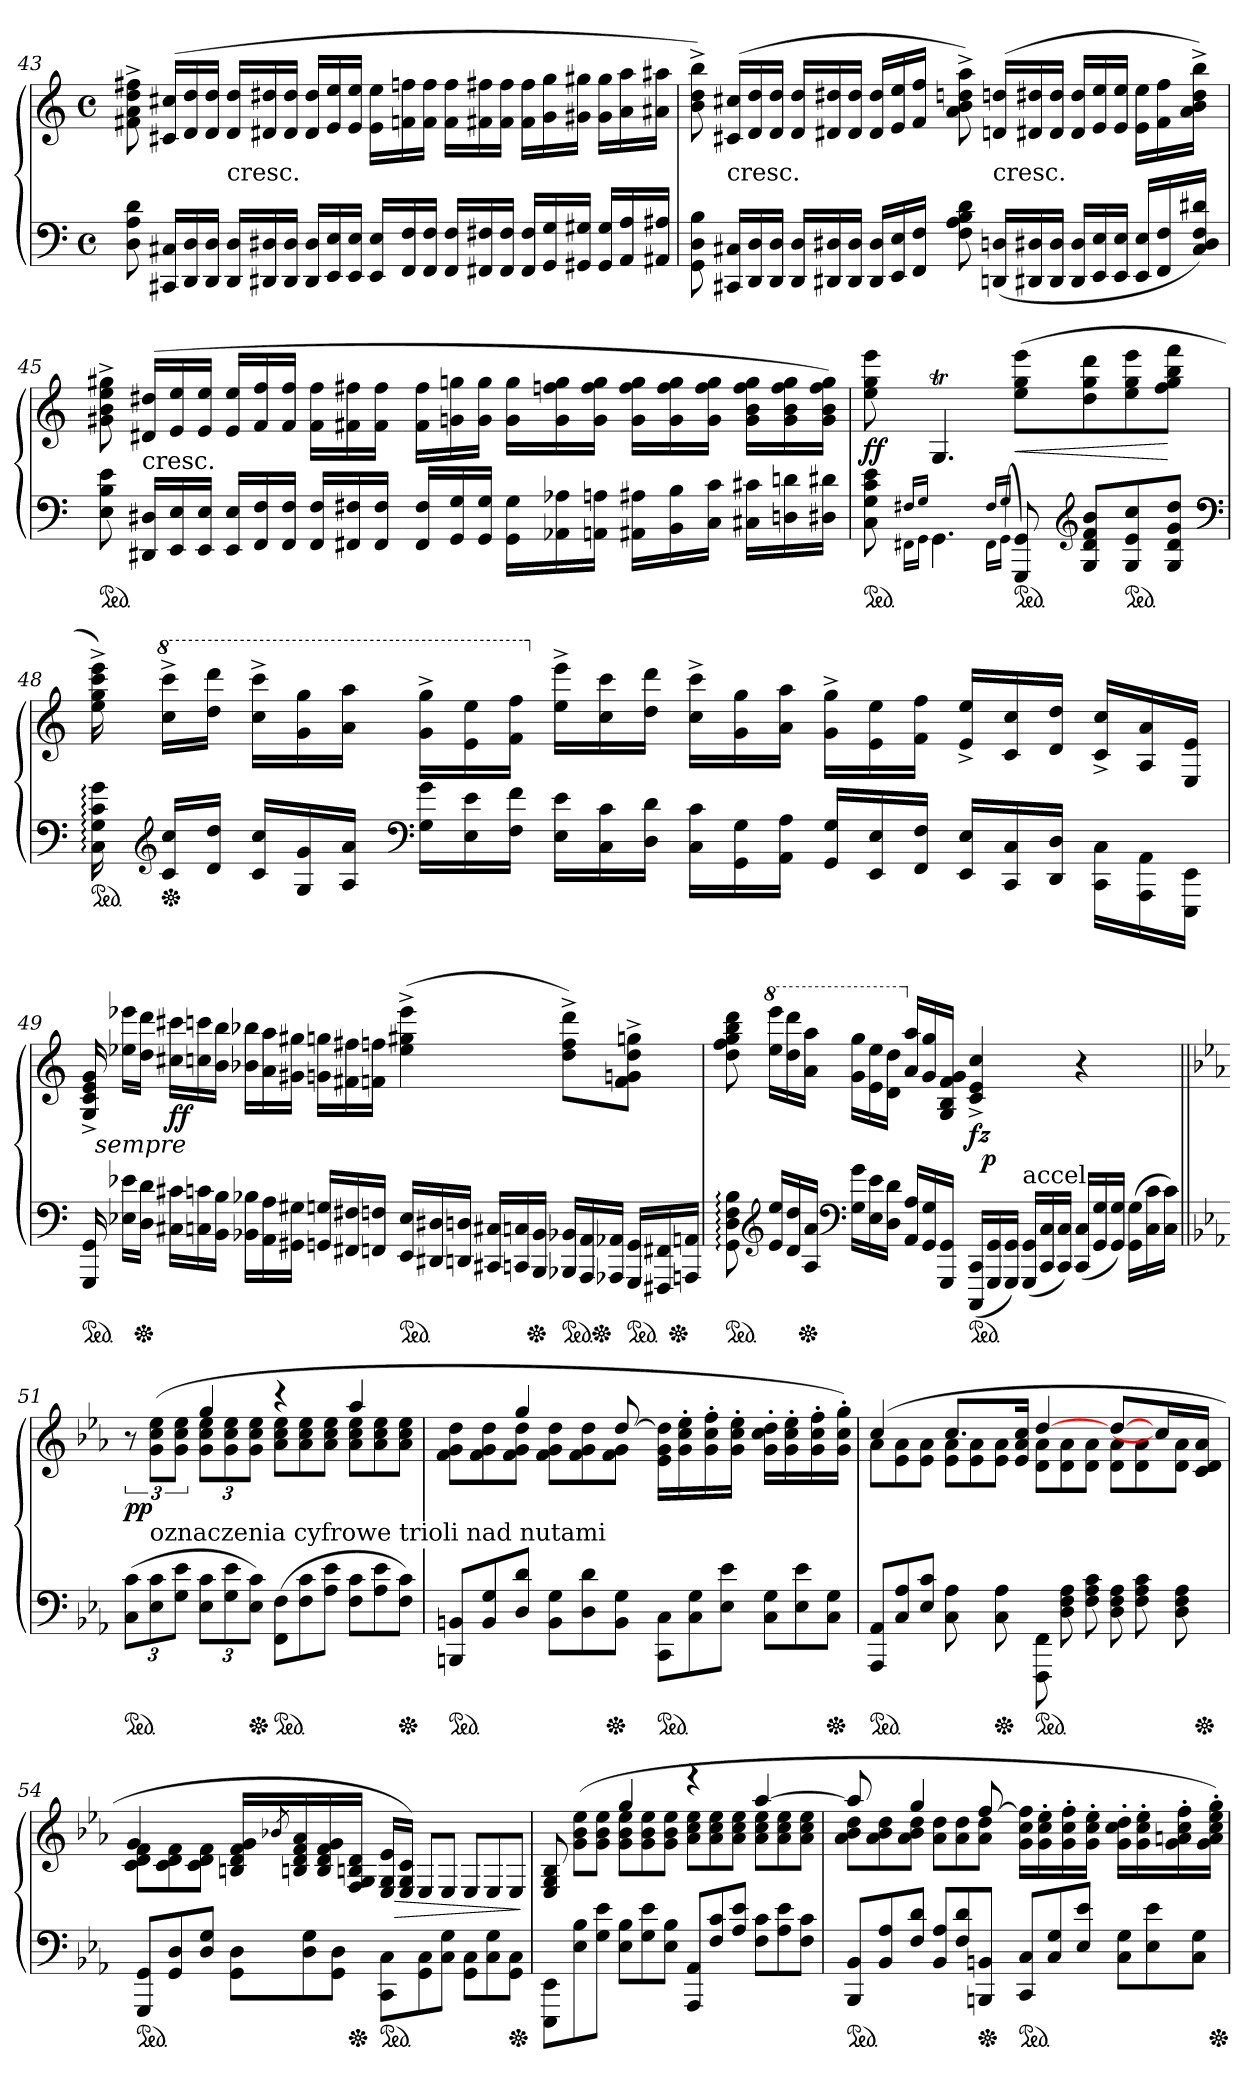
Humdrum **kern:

**kern	**kern	**dynam
*part1	*part1	*part1
*staff2	*staff1	*staff1/2
*clefF4	*clefG2	*
*k[]	*k[]	*
*M4/4	*M4/4	*
*met(c)	*met(c)	*
=43	=43	=43
8D 8A 8d	8f#X^< 8a^< 8dd^< 8ff#X^<	.
*Xtuplet	*Xtuplet	*
24CC#X/ 24C#X/LL	(>24c#X/ 24cc#X/LL	.
24DD 24D	24d 24dd	.
24DD 24DJJ	24d 24ddJJ	.
!	!LO:TX:c:t=cresc.	!
24DD/ 24D/LL	24d/ 24dd/LL	.
24DD#X 24D#X	24d#X 24dd#X	.
24DD# 24D#JJ	24d# 24dd#JJ	.
24DD#/ 24D#/LL	24d#/ 24dd#/LL	.
24EE 24E	24e 24ee	.
24EE 24EJJ	24e 24eeJJ	.
24EE/ 24E/LL	24e 24eeLL	.
24FF 24F	24fn 24ffn	.
24FF 24FJJ	24f 24ffJJ	.
24FF/ 24F/LL	24f 24ffLL	.
24FF#X 24F#X	24f#X 24ff#X	.
24FF# 24F#JJ	24f# 24ff#JJ	.
24FF#/ 24F#/LL	24f# 24ff#LL	.
24GG 24G	24g 24gg	.
24GG#X 24G#XJJ	24g#X 24gg#XJJ	.
24GG#/ 24G#/LL	24g# 24gg#LL	.
24AA 24A	24a 24aa	.
24AA#X 24A#XJJ	24a#X 24aa#XJJ	.
=44	=44	=44
8GG 8D 8B	8b^< 8dd^< 8bb^<)	.
!	!LO:TX:c:t=cresc.	!
24CC#X 24C#XLL	(24c#X/ 24cc#X/LL	.
24DD 24D	24d 24dd	.
24DD 24DJJ	24d 24ddJJ	.
24DD 24DLL	24d/ 24dd/LL	.
24DD#X 24D#X	24d#X 24dd#X	.
24DD# 24D#JJ	24d# 24dd#JJ	.
24DD# 24D#LL	24d#/ 24dd#/LL	.
24EE 24E	24e 24ee	.
24FF 24FJJ	24f 24ffJJ	.
8F 8A 8B 8d	8a^< 8b^< 8ddn^< 8aa^<)	.
!	!LO:TX:c:t=cresc.	!
(<24DDn 24DnLL	(>24dn/ 24ddn/LL	.
24DD#X 24D#X	24d#X 24dd#X	.
24DD# 24D#JJ	24d# 24dd#JJ	.
24DD# 24D#LL	24d#/ 24dd#/LL	.
24EE 24E	24e 24ee	.
24EE 24EJJ	24e 24eeJJ	.
24EE/ 24E/LL	24e 24eeLL	.
24FF 24F	24f 24ff	.
24C# 24D# 24F 24d#XJJ)	24a^< 24b^< 24dd#^< 24bb^<JJ)	.
=45	=45	=45
*ped	*	*
8E 8B 8e	8g#X^< 8b^< 8ee^< 8gg#X^<	.
!	!LO:TX:c:t=cresc.	!
16DD#X/ 16D#X/LL	(>16d#X/ 16dd#X/LL	.
16EE 16E	16e 16ee	.
16EE 16EJJ	16e 16eeJJ	.
16EE/ 16E/LL	16e/ 16ee/LL	.
16FF 16F	16f 16ff	.
16FF 16FJJ	16f 16ffJJ	.
16FF/ 16F/LL	16f 16ffLL	.
16FF#X 16F#X	16f#X 16ff#X	.
16FF# 16F#JJ	16f# 16ff#JJ	.
=46-	=46-	=46-
16FF#/ 16F#/LL	16f# 16ff#LL	.
16GG 16G	16gn 16ggn	.
16GG 16GJJ	16g 16ggJJ	.
16GG 16GLL	16g 16ggLL	.
16AA-X 16A-X	16g 16ffn 16gg	.
16AAn 16AnJJ	16g 16ff 16ggJJ	.
16AA#X 16A#XLL	16g 16ff 16ggLL	.
16BB 16B	16g 16ff 16gg	.
16C 16cJJ	16g 16ff 16ggJJ	.
16C#X 16c#XLL	16g 16b 16ff 16ggLL	.
16Dn 16dn	16g 16b 16ff 16gg	.
16D#X 16d#XJJ	16g 16b 16ff 16ggJJ)	.
=47	=47	=47
*^	*	*
*ped	*	*	*
8C 8G 8c 8e	8ryy	8ee 8gg 8eee	ff
16qFF#X\LL	16qF#X/LL	.	.
16qGG\JJ	16qG/JJ	.	.
4.GG\	4.ryy	4.GT/	.
16qFF#\LL	16qF#/LL	.	.
(>16qGG\JJ	16qG/JJ	.	.
!LO:TX:a:i:t=ritenuto	!	!	!
*ped	*	*	*
8GGG 8GG)	2ryy	(8ee 8gg 8eeeL	<
*clefG2	*	*	*
8G 8d 8f 8bL	.	8dd 8gg 8ddd	.
*ped	*	*	*
8G 8e 8cc	.	8ee 8gg 8eee	.
8G 8d 8g 8ddJ	.	8ff 8gg 8bb 8fffJ	[
*v	*v	*	*
*clefF4	*	*
=48	=48	=48
*ped	*	*
24C: 24G: 24c: 24g:	24ee^< 24gg^< 24ccc^< 24eee^<)	.
*clefG2	*	*
*	*8va	*
*Xped	*	*
24c/ 24cc/LL	24ccc^< 24cccc^<LL	.
24d/ 24dd/JJ	24ddd 24ddddJJ	.
24c/ 24cc/LL	24ccc^< 24cccc^<LL	.
24G/ 24g/	24gg 24ggg	.
24A/ 24a/JJ	24aa 24aaaJJ	.
*clefF4	*	*
24G 24gLL	24gg^< 24ggg^<LL	.
24E 24e	24ee 24eee	.
24F 24fJJ	24ff 24fffJJ	.
*	*X8va	*
24E 24eLL	24ee^< 24eee^<LL	.
24C 24c	24cc 24ccc	.
24D 24dJJ	24dd 24dddJJ	.
24C 24cLL	24cc^< 24ccc^<LL	.
24GG 24G	24g 24gg	.
24AA 24AJJ	24a 24aaJJ	.
24GG/ 24G/LL	24g^< 24gg^<LL	.
24EE 24E	24e 24ee	.
24FF 24FJJ	24f 24ffJJ	.
24EE/ 24E/LL	24e^< 24ee^<LL	.
24CC 24C	24c 24cc	.
24DD 24DJJ	24d 24ddJJ	.
24CC\ 24C\LL	24c^< 24cc^<LL	.
24AAA\ 24AA\	24A/ 24a/	.
24EEE\ 24EE\JJ	24E/ 24e/JJ	.
=49	=49	=49
*ped	*	*
24GGG/ 24GG/	24G^< 24c^< 24e^< 24g^<	.
!LO:TX:a:i:t=sempre	!	!
24E-X 24e-XLL	24ee-X 24eee-XLL	.
*Xped	*	*
24D 24dJJ	24dd 24dddJJ	.
24C#X 24c#XLL	24cc#X 24ccc#XLL	ff
24Cn 24cn	24ccn 24cccn	.
24BB 24BJJ	24b 24bbJJ	.
24BB-X 24B-XLL	24b-X 24bb-XLL	.
24AA 24A	24a 24aa	.
24GG#X 24G#XJJ	24g#X 24gg#XJJ	.
24GGn/ 24Gn/LL	24gn 24ggnLL	.
24FF#X 24F#X	24f#X 24ff#X	.
24FFn 24FnJJ	24fn 24ffnJJ	.
*ped	*	*
24EE 24E-LL	(>4ee-^< 4gg#X^< 4eee-^<	.
24DD#X 24D#X	.	.
24DDn 24DnJJ	.	.
24CC#X 24C#XLL	.	.
24CCn 24Cn	.	.
*Xped	*	*
24BBB 24BB-JJ	.	.
*ped	*	*
24BBB-X 24BB-XLL	8dd^< 8ff^< 8ddd^<L)	.
24AAA 24AA	.	.
*Xped	*	*
24AAA-X 24AA-XJJ	.	.
*ped	*	*
24GGG 24GGLL	8f^< 8gn^< 8dd^< 8ggn^<J	.
24FFF#X 24FF#X	.	.
*Xped	*	*
24AAAn 24AAnJJ	.	.
=50	=50	=50
*	*^	*
*ped	*	*	*
8GG: 8D: 8F: 8B:	8dd 8ff 8gg 8bb 8ddd	3ryy	.
*clefG2	*	*	*
*	*8va	*	*
24e/ 24ee/LL	24eee 24eeeeLL	.	.
24d 24dd	24ddd 24dddd	.	.
*Xped	*	*	*
24A 24aJJ	24aa\ 24aaa\JJ	.	.
*clefF4	*	*	*
24G\ 24g\LL	24gg\ 24ggg\LL	.	.
24E 24e	24ee 24eee	.	.
24D 24dJJ	24dd 24dddJJ	6ryy	.
*	*X8va	*	*
24AA/ 24A/LL	24a/ 24aa/LL	.	.
24GG 24G	24g 24gg	.	.
24GGG 24GGJJ	24G 24B 24f 24gJJ	.	.
!	!	!	!LO:DY:b
*ped	*	*	*
(24CCC/ 24CC/LL	4c^< 4e^< 4cc^<	24ryy	fz
!	!	!	!LO:DY:b
24GGG 24GG	.	3ryy	p
24GGG 24GGJJ)	.	.	.
!LO:TX:a:t=accel.	!	!	!
(24GGG/ 24GG/LL	.	.	.
24CC 24C	.	.	.
24CC 24CJJ)	.	.	.
(24CC/ 24C/LL	4r	.	.
24GG 24G	.	.	.
24GG 24GJJ)	.	.	.
(24GG\ 24G\LL	.	12.ryy	.
24C 24c	.	.	.
24C 24cJJ)	.	.	.
=51||	=51||	=51||	=51||
*k[b-e-a-]	*k[b-e-a-]	*	*
*tuplet	*	*tuplet	*
*ped	*	*	*
(>12C 12cL	4ryy	12r	pp
!LO:TX:a:t=oznaczenia cyfrowe trioli nad nutami	!	!	!
12E- 12c	.	(>12g 12cc 12ee-L	.
12G 12e-J	.	12g 12cc 12ee-J	.
12E- 12cL	4gg	12g 12cc 12ee-L	.
12G 12e-	.	12g 12cc 12ee-	.
*Xped	*	*	*
12E- 12cJ)	.	12g 12cc 12ee-J	.
*Xtuplet	*	*Xtuplet	*
*ped	*	*	*
(>12FF 12FL	4rccc	12a- 12cc 12ee-L	.
12F 12c	.	12a- 12cc 12ee-	.
12A- 12e-J	.	12a- 12cc 12ee-J	.
12F 12cL	4aa-	12a- 12cc 12ee-L	.
12A- 12e-	.	12a- 12cc 12ee-	.
*Xped	*	*	*
12F 12cJ)	.	12a- 12cc 12ee-J	.
=52	=52	=52	=52
*ped	*	*	*
12BBBn/ 12BBn/L	6rcccyy	12f 12g 12ddL	.
12BB/ 12G/	.	12f 12g 12dd	.
12D/ 12d/J	6gg	12f 12g 12ddJ	.
12BB 12GL	.	12f 12g 12ddL	.
12D 12d	12raayy	12f 12g 12dd	.
*Xped	*	*	*
12BB 12GJ	[12dd	12f 12gJ	.
*ped	*	*	*
12CC 12CL	16e-\ 16g\ 16dd]\LL	2ryy	.
.	16g'> 16cc'> 16ee-'>	.	.
12C 12G	.	.	.
.	16g'> 16cc'> 16ff'>	.	.
12E- 12e-J	.	.	.
.	16g'> 16cc'> 16ee-'>JJ	.	.
12C 12GL	16g'>\ 16cc'>\ 16dd'>\LL	.	.
.	16g'> 16cc'> 16ee-'>	.	.
12E- 12e-	.	.	.
.	16g'> 16cc'> 16ff'>	.	.
*Xped	*	*	*
12C 12GJ	.	.	.
.	16g'> 16cc'> 16gg'>JJ)	.	.
=53	=53	=53	=53
*ped	*	*	*
12AAA-/ 12AA-/L	(>4cc	12a-L	.
12C/ 12A-/	.	12e- 12a-	.
12E-/ 12c/J	.	12e- 12a-J	.
12C\ 12A-\L	8.ccL	12e- 12a-L	.
12ryy	.	12e- 12a-	.
*Xped	*	*	*
12C 12A-	.	12e- 12a-J	.
.	16e- 16a- 16ccJk	.	.
*ped	*	*	*
12FFF\ 12FF\L	[4dd	12d 12a-L	.
12D 12F 12A-	.	12d 12a-	.
12F 12A- 12cJ	.	12d 12a-J	.
12D 12F 12A-L	[8ddL	12d 12a-L	.
12F 12A- 12c	.	12d 12a-	.
.	16cc/L]	.	.
12D 12F 12A-J	.	12d 12a-J	.
*Xped	*	*	*
.	16c 16d 16a-JJ	.	.
=54	=54	=54	=54
*ped	*	*	*
12GGG/ 12GG/L	12c\ 12d\ 12f\L	4g/	.
12GG/ 12D/	12c 12d 12f	.	.
12D/ 12G/J	12c 12d 12fJ	.	.
12GG\ 12D\L	2.reeeyy	16Bn 16d 16f 16gLL	.
.	.	8qb-X/	.
.	.	16Bn 16d 16f 16a-	.
12D 12G	.	.	.
.	.	16B 16d 16f 16g	.
12GG 12DJ	.	.	.
*Xped	*	*	*
.	.	16F/ 16G/ 16Bn/ 16d/JJ	.
*ped	*	*	*
12CC\ 12C\L	.	24E-/ 24G/ 24e-/LL	.
.	.	24E-/ 24G/ 24c/JJ)	>
12GG\ 12C\	.	12E-/L	.
12C\ 12G\J	.	12E-/J	.
12GG\ 12C\L	.	12E-/L	.
12C\ 12G\	.	12E-/	.
*Xped	*	*	*
12GG\ 12C\J	.	12E-/J	.
*	*v	*v	*
.	.	]
=55	=55	=55
*	*^	*
12EEE-\ 12EE-\L	4rcccyy	12E-/ 12G/ 12B-/	.
12E-\ 12B-\	.	(>12g 12b- 12ee-L	.
12G\ 12e-\J	.	12g 12b- 12ee-J	.
12E- 12B-L	4gg	12g 12b- 12ee-L	.
12G 12e-	.	12g 12b- 12ee-	.
12E- 12B-J	.	12g 12b- 12ee-J	.
12AAA- 12AA-L	4reee	12a- 12cc 12ee-L	.
12F 12c	.	12a- 12cc 12ee-	.
12A- 12e-J	.	12a- 12cc 12ee-J	.
12F 12cL	[4aa-	12a- 12cc 12ee-L	.
12A- 12e-	.	12a- 12cc 12ee-	.
12F 12cJ	.	12a- 12cc 12ee-J	.
=56	=56	=56	=56
*ped	*	*	*
12BBB-/ 12BB-/L	12aa-]	12a- 12b- 12ddL	.
12BB- 12A-	12raayy	12a- 12b- 12dd	.
12F 12dJ	6gg	12a- 12b- 12ddJ	.
12BB- 12A-L	.	12a- 12ddL	.
12F/ 12d/	12rcccyy	12a- 12dd	.
*Xped	*	*	*
12BBBn 12BBnJ	[12ff	12a- 12ddJ	.
*ped	*	*	*
12CC/ 12C/L	4raaaayy	16g\ 16cc\ 16ff]\LL	.
.	.	16g'>\ 16cc'>\ 16ee-'>\	.
12C 12G	.	.	.
.	.	16g'>\ 16cc'>\ 16ff'>\	.
12E- 12e-J	.	.	.
.	.	16g'>\ 16cc'>\ 16ee-'>\JJ	.
12C 12GL	4rffffyy	16g'>\ 16cc'>\ 16dd'>\LL	.
.	.	16g'>\ 16cc'>\ 16ee-'>\	.
12E- 12e-	.	.	.
.	.	16g'>\ 16an'>\ 16cc'>\ 16ff'>\	.
12C 12GJ	.	.	.
*Xped	*	*	*
.	.	16g'>\ 16a'>\ 16cc'>\ 16ee-'>\ 16gg'>\JJ)	.
*	*v	*v	*
=	=	=
*-	*-	*-
